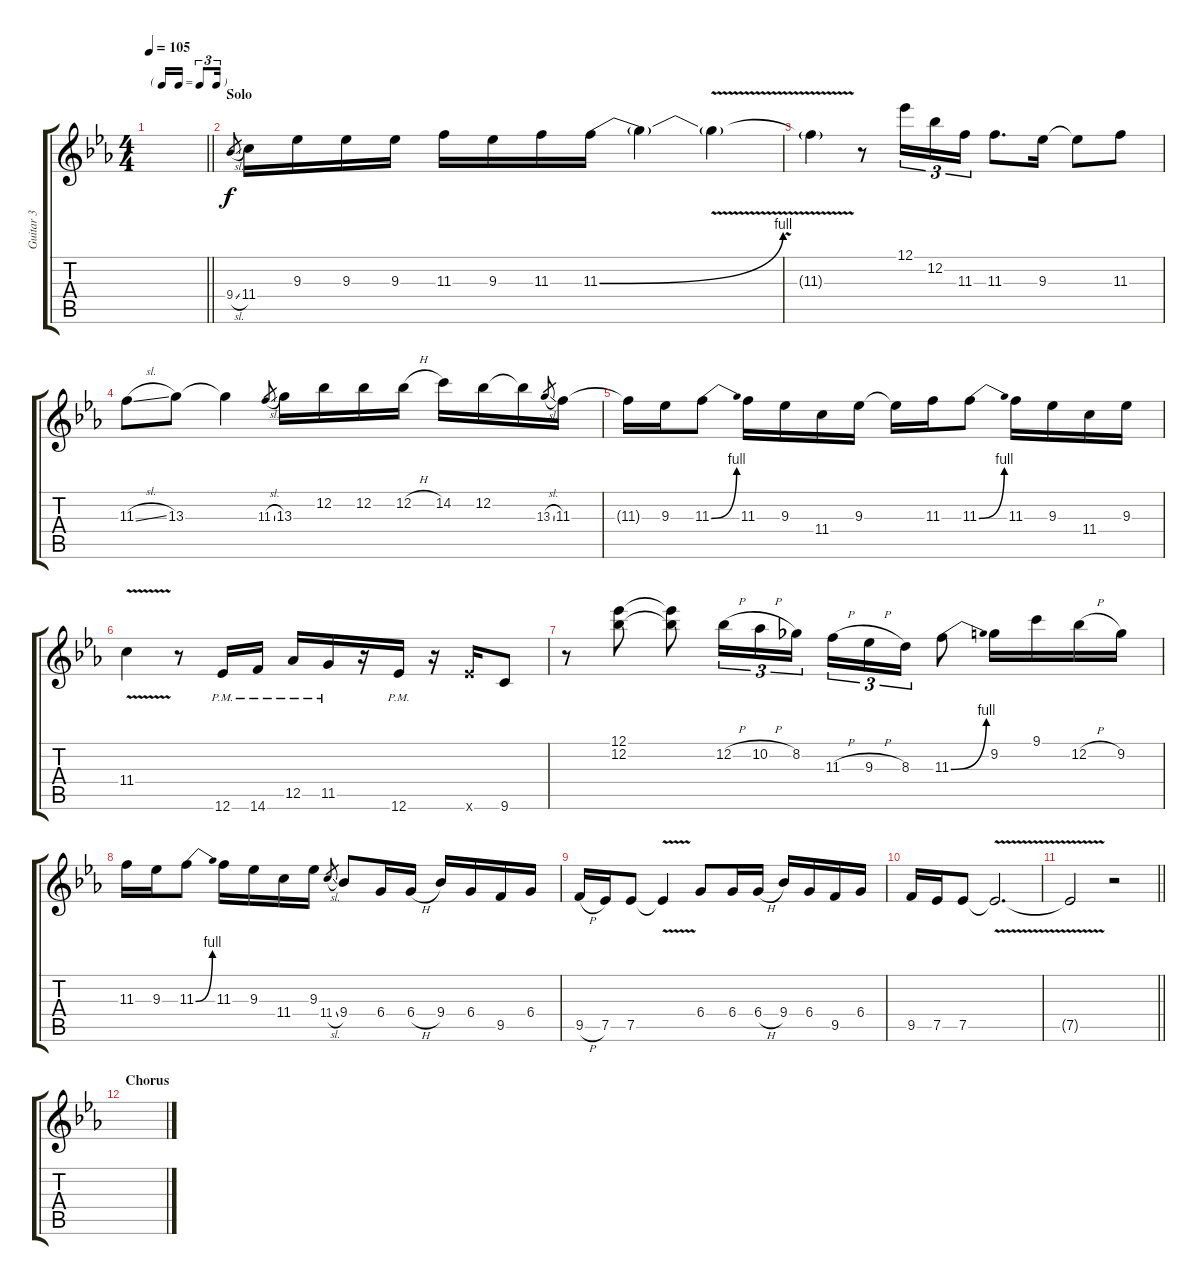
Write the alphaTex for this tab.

\track ("Guitar 3" "Guitar 3") {instrument electricguitarjazz}
\staff {score tabs}
\tuning (Eb4 Bb3 Gb3 Db3 Ab2 Eb2) {hide}
\ts (4 4)
\tf triplet16th
\tempo 105
\clef g2
\barLineRight lightlight
\ks eb
|
\section ("" "Solo")
9.4{sl}.8{gr} 11.4.16 9.3.16 9.3.16 9.3.16 11.3.16 9.3.16 11.3.16 11.3{be (bend 0 0 60 4)}.16 11.3{t}.4 11.3{v t}.4 |
11.3{t}.4 r.8 12.1.16{tu (3 2)} 12.2.16{tu (3 2)} 11.3.16{tu (3 2)} 11.3.8{d} 9.3.16 9.3{t}.8 11.3.8 |
11.3{sl}.8 13.3.8 13.3{t}.4 11.3{sl}.8{gr} 13.3.16 12.2.16 12.2.16 12.2{h}.16 14.2.16 12.2.16 12.2{t}.16 13.3{sl}.8{gr} 11.3.16 |
11.3{t}.16 9.3.16 11.3{be (bend 0 0 60 4)}.8 11.3.16 9.3.16 11.4.16 9.3.16 9.3{t}.16 11.3.16 11.3{be (bend 0 0 60 4)}.8 11.3.16 9.3.16 11.4.16 9.3.16 |
11.4{v}.4 r.8 12.6{pm}.16 14.6{pm}.16 12.5{pm}.16 11.5{pm}.16 r.16 12.6{pm}.16 r.16 12.6{x}.16 9.6.8 |
r.8 (12.1 12.2).8 (12.1{t} 12.2{t}).8 12.2{h}.16{tu (3 2)} 10.2{h}.16{tu (3 2)} 8.2.16{tu (3 2)} 11.3{h}.16{tu (3 2)} 9.3{h}.16{tu (3 2)} 8.3.16{tu (3 2)} 11.3{be (bend 0 0 60 4)}.8 9.2.16 9.1.16 12.2{h}.16 9.2.16 |
11.3.16 9.3.16 11.3{be (bend 0 0 60 4)}.8 11.3.16 9.3.16 11.4.16 9.3.16 11.4{sl}.8{gr} 9.4.8 6.4.16 6.4{h}.16 9.4.16 6.4.16 9.5.16 6.4.16 |
9.5{h}.16 7.5.16 7.5.8 7.5{v t}.4 6.4.8 6.4.16 6.4{h}.16 9.4.16 6.4.16 9.5.16 6.4.16 |
9.5.16 7.5.16 7.5.8 7.5{v t}.2{d} |
\barLineRight lightlight
7.5{t}.2 r.2 |
\section ("" "Chorus")
